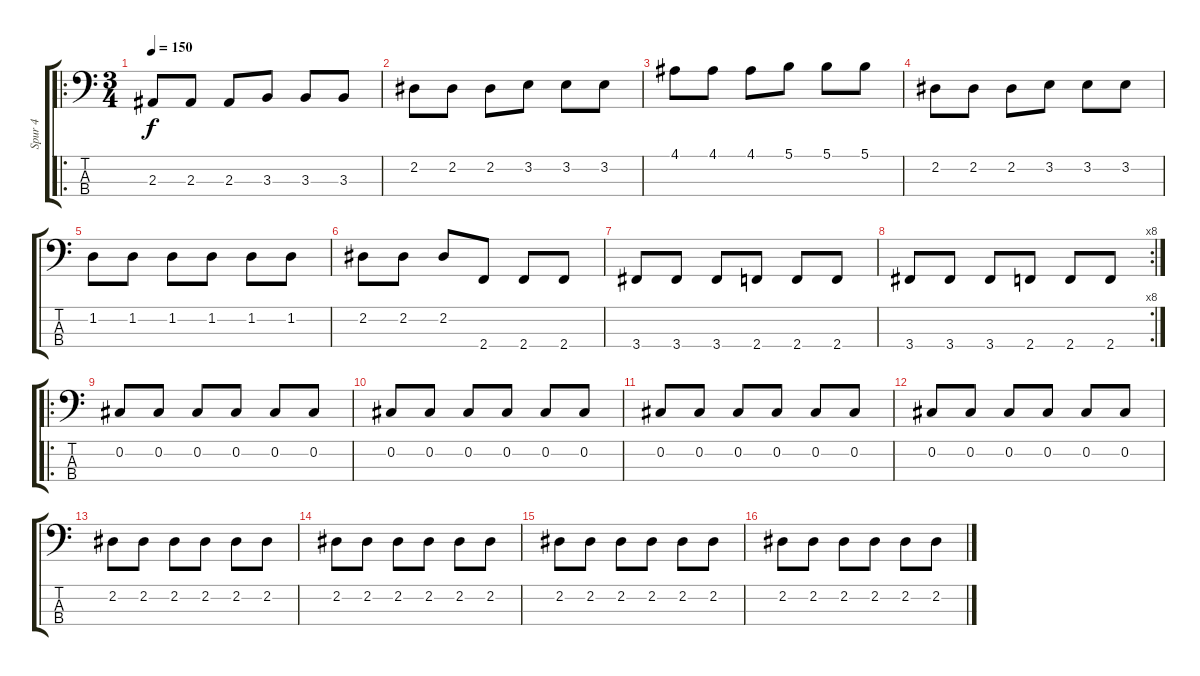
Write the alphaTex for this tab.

\track ("Spur 4" "Spur 4") {instrument electricbassfinger}
\staff {score tabs}
\tuning (Gb2 Db2 Ab1 Eb1) {hide}
\ro
\ts (3 4)
\tempo 150
\clef f4
\ks c
2.3.8{dy f} 2.3.8 2.3.8 3.3.8 3.3.8 3.3.8 |
2.2.8 2.2.8 2.2.8 3.2.8 3.2.8 3.2.8 |
4.1.8 4.1.8 4.1.8 5.1.8 5.1.8 5.1.8 |
2.2.8 2.2.8 2.2.8 3.2.8 3.2.8 3.2.8 |
1.2.8 1.2.8 1.2.8 1.2.8 1.2.8 1.2.8 |
2.2.8 2.2.8 2.2.8 2.4.8 2.4.8 2.4.8 |
3.4.8 3.4.8 3.4.8 2.4.8 2.4.8 2.4.8 |
\rc 8
3.4.8 3.4.8 3.4.8 2.4.8 2.4.8 2.4.8 |
\ro
0.2.8 0.2.8 0.2.8 0.2.8 0.2.8 0.2.8 |
0.2.8 0.2.8 0.2.8 0.2.8 0.2.8 0.2.8 |
0.2.8 0.2.8 0.2.8 0.2.8 0.2.8 0.2.8 |
0.2.8 0.2.8 0.2.8 0.2.8 0.2.8 0.2.8 |
2.2.8 2.2.8 2.2.8 2.2.8 2.2.8 2.2.8 |
2.2.8 2.2.8 2.2.8 2.2.8 2.2.8 2.2.8 |
2.2.8 2.2.8 2.2.8 2.2.8 2.2.8 2.2.8 |
2.2.8 2.2.8 2.2.8 2.2.8 2.2.8 2.2.8
